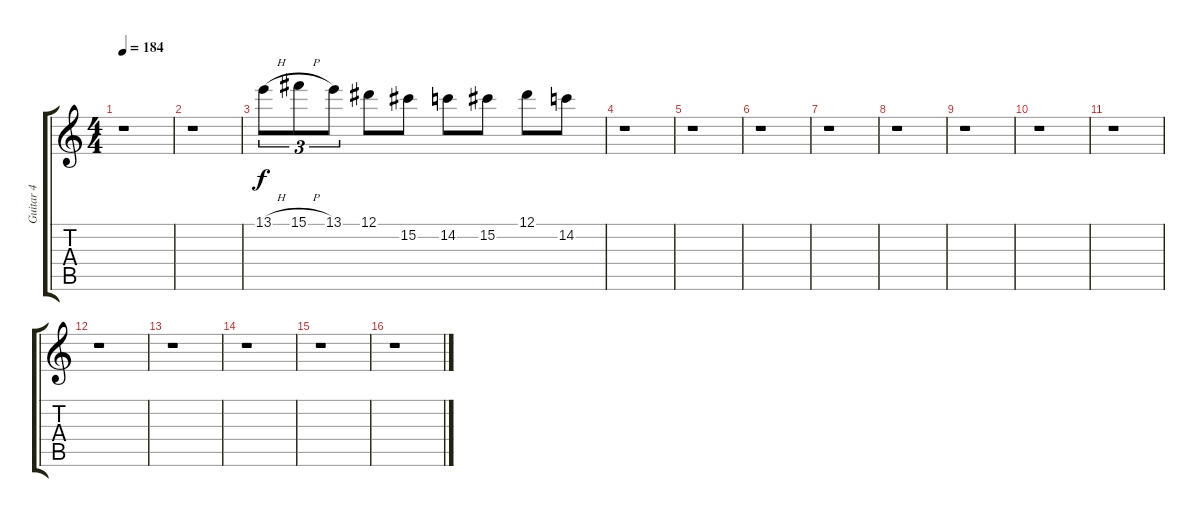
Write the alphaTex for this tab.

\track ("Guitar 4" "Guitar 4") {instrument distortionguitar}
\staff {score tabs}
\tuning (Eb4 Bb3 Gb3 Db3 Ab2 Db2) {hide}
\ts (4 4)
\tempo 184
\clef g2
\ks c
r.1{dy f} |
r.1 |
13.1{h}.8{tu (3 2)} 15.1{h}.8{tu (3 2)} 13.1.8{tu (3 2)} 12.1.8 15.2.8 14.2.8 15.2.8 12.1.8 14.2.8 |
r.1 |
r.1 |
r.1 |
r.1 |
r.1 |
r.1 |
r.1 |
r.1 |
r.1 |
r.1 |
r.1 |
r.1 |
r.1
